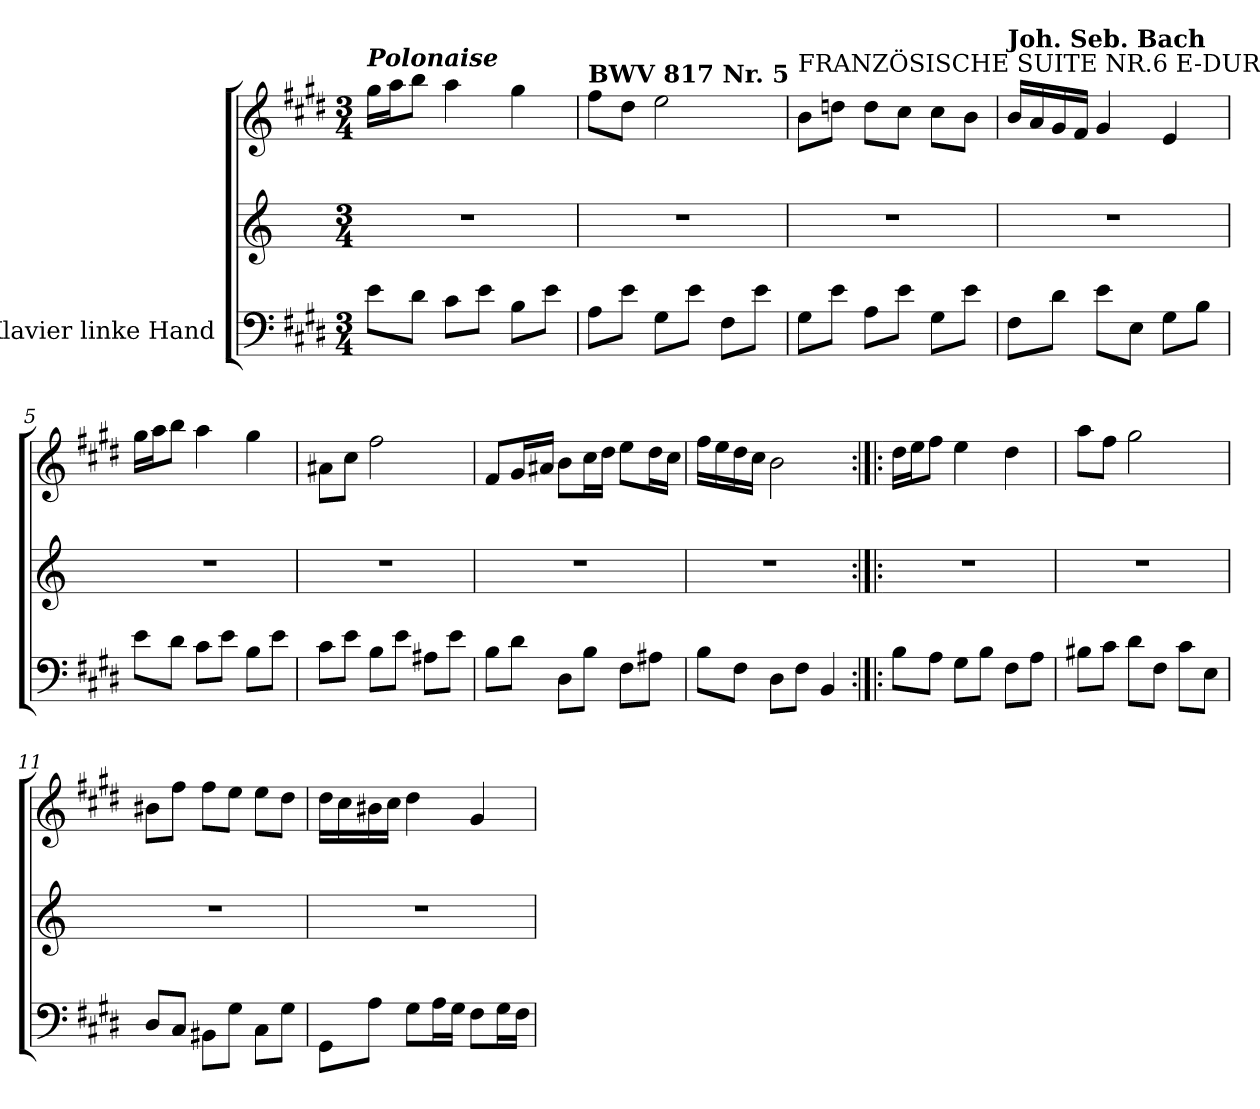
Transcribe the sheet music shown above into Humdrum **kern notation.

**kern	**kern	**kern
*part1	*part1	*part1
*staff3	*staff2	*staff1
*I"Klavier linke Hand	*	*
*clefF4	*clefG2	*clefG2
*k[f#c#g#d#]	*	*k[f#c#g#d#]
*M3/4	*M3/4	*M3/4
=1	=1	=1
!	!	!LO:TX:a:Bi:t=Polonaise
8e\L	2.r	16gg#\LL
.	.	16aa\J
8d#\J	.	8bb\J
8c#\L	.	4aa\
8e\J	.	.
8B\L	.	4gg#\
8e\J	.	.
=2	=2	=2
!	!	!LO:TX:a:B:t=BWV 817 Nr. 5
8A\L	2.r	8ff#\L
8e\J	.	8dd#\J
8G#\L	.	2ee\
8e\J	.	.
8F#\L	.	.
8e\J	.	.
=3	=3	=3
!	!	!LO:TX:a:t=FRANZÖSISCHE SUITE NR.6 E-DUR
8G#\L	2.r	8b\L
8e\J	.	8ddn\J
8A\L	.	8dd\L
8e\J	.	8cc#\J
8G#\L	.	8cc#\L
8e\J	.	8b\J
!!LO:LB:g=z
=4	=4	=4
!	!	!LO:TX:a:B:t=Joh. Seb. Bach
8F#\L	2.r	16b/LL
.	.	16a/
8d#\J	.	16g#/
.	.	16f#/JJ
8e\L	.	4g#/
8E\J	.	.
8G#\L	.	4e/
8B\J	.	.
!!LO:LB:g=z
=5	=5	=5
8e\L	2.r	16gg#\LL
.	.	16aa\J
8d#\J	.	8bb\J
8c#\L	.	4aa\
8e\J	.	.
8B\L	.	4gg#\
8e\J	.	.
=6	=6	=6
8c#\L	2.r	8a#X\L
8e\J	.	8cc#\J
8B\L	.	2ff#\
8e\J	.	.
8A#X\L	.	.
8e\J	.	.
=7	=7	=7
8B\L	2.r	8f#/L
8d#\J	.	16g#/L
.	.	16a#X/JJ
8D#\L	.	8b\L
8B\J	.	16cc#\L
.	.	16dd#\JJ
8F#\L	.	8ee\L
8A#X\J	.	16dd#\L
.	.	16cc#\JJ
!!LO:LB:g=z
=8	=8	=8
8B\L	2.r	16ff#\LL
.	.	16ee\
8F#\J	.	16dd#\
.	.	16cc#\JJ
8D#\L	.	2b\
8F#\J	.	.
4BB/	.	.
!!LO:LB:g=z
=9:|!|:	=9:|!|:	=9:|!|:
8B\L	2.r	16dd#\LL
.	.	16ee\J
8A\J	.	8ff#\J
8G#\L	.	4ee\
8B\J	.	.
8F#\L	.	4dd#\
8A\J	.	.
=10	=10	=10
8B#X\L	2.r	8aa\L
8c#\J	.	8ff#\J
8d#\L	.	2gg#\
8F#\J	.	.
8c#\L	.	.
8E\J	.	.
=11	=11	=11
8D#/L	2.r	8b#X\L
8C#/J	.	8ff#\J
8BB#X\L	.	8ff#\L
8G#\J	.	8ee\J
8C#\L	.	8ee\L
8G#\J	.	8dd#\J
!!LO:PB:g=z
=12	=12	=12
8GG#\L	2.r	16dd#\LL
.	.	16cc#\
8A\J	.	16b#X\
.	.	16cc#\JJ
8G#\L	.	4dd#\
16A\L	.	.
16G#\JJ	.	.
8F#\L	.	4g#/
16G#\L	.	.
16F#\JJ	.	.
=	=	=
*-	*-	*-
